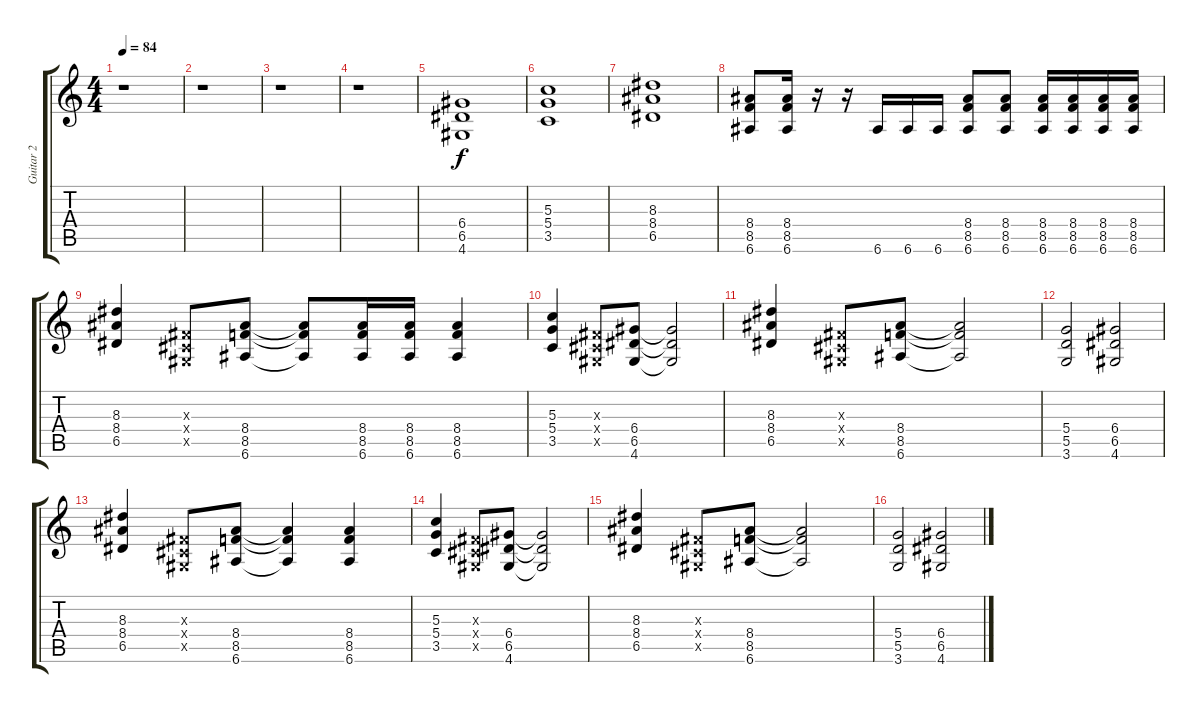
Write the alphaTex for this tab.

\track ("Guitar 2" "Guitar 2") {instrument distortionguitar}
\staff {score tabs}
\tuning (E4 B3 G3 D3 A2 E2) {hide}
\ts (4 4)
\tempo 84
\clef g2
\ks c
r.1{dy f} |
r.1 |
r.1 |
r.1 |
(6.4 6.5 4.6).1 |
(5.3 5.4 3.5).1 |
(8.3 8.4 6.5).1 |
(8.4 8.5 6.6).8 (8.4 8.5 6.6).16 r.16 r.16 6.6.16 6.6.16 6.6.16 (8.4 8.5 6.6).8 (8.4 8.5 6.6).8 (8.4 8.5 6.6).16 (8.4 8.5 6.6).16 (8.4 8.5 6.6).16 (8.4 8.5 6.6).16 |
(8.3 8.4 6.5).4 (-1.3{x} -1.4{x} -1.5{x}).8 (8.4 8.5 6.6).8 (8.4{t} 8.5{t} 6.6{t}).8 (8.4 8.5 6.6).16 (8.4 8.5 6.6).16 (8.4 8.5 6.6).4 |
(5.3 5.4 3.5).4 (-1.3{x} -1.4{x} -1.5{x}).8 (6.4 6.5 4.6).8 (6.4{t} 6.5{t} 4.6{t}).2 |
(8.3 8.4 6.5).4 (-1.3{x} -1.4{x} -1.5{x}).8 (8.4 8.5 6.6).8 (8.4{t} 8.5{t} 6.6{t}).2 |
(5.4 5.5 3.6).2 (6.4 6.5 4.6).2 |
(8.3 8.4 6.5).4 (-1.3{x} -1.4{x} -1.5{x}).8 (8.4 8.5 6.6).8 (8.4{t} 8.5{t} 6.6{t}).4 (8.4 8.5 6.6).4 |
(5.3 5.4 3.5).4 (-1.3{x} -1.4{x} -1.5{x}).8 (6.4 6.5 4.6).8 (6.4{t} 6.5{t} 4.6{t}).2 |
(8.3 8.4 6.5).4 (-1.3{x} -1.4{x} -1.5{x}).8 (8.4 8.5 6.6).8 (8.4{t} 8.5{t} 6.6{t}).2 |
(5.4 5.5 3.6).2 (6.4 6.5 4.6).2
